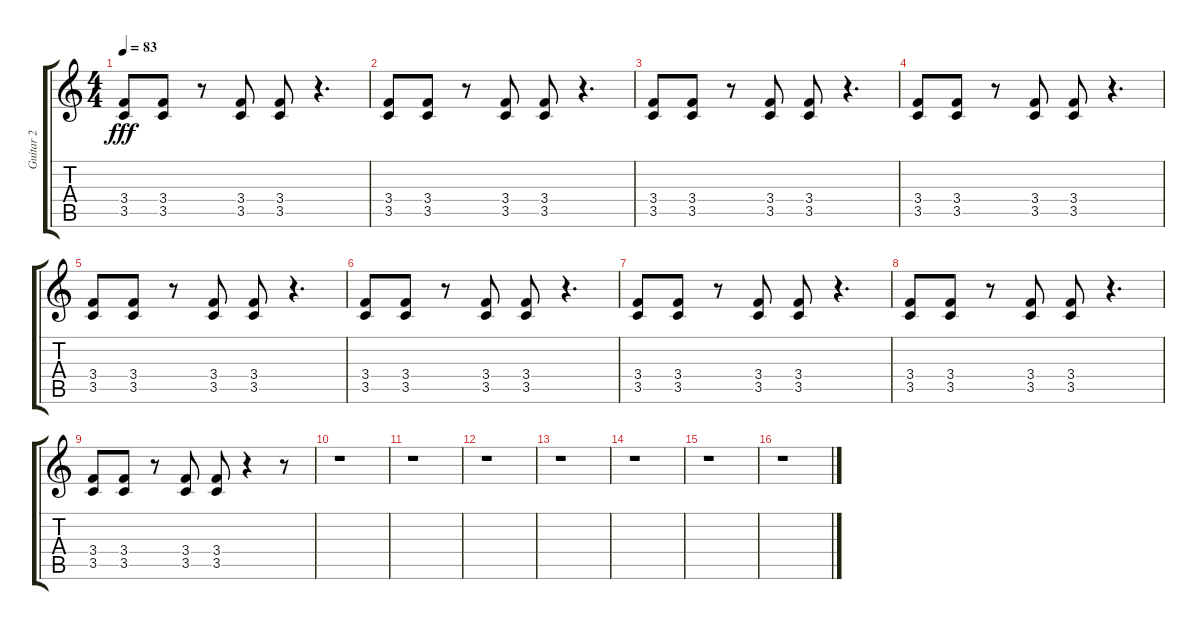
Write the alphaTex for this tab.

\track ("Guitar 2" "Guitar 2") {instrument overdrivenguitar}
\staff {score tabs}
\tuning (E4 B3 G3 D3 A2 E2) {hide}
\ts (4 4)
\tempo 83
\clef g2
\ks c
(3.4 3.5).8{dy fff} (3.4 3.5).8 r.8 (3.4 3.5).8 (3.4 3.5).8 r.4{d} |
(3.4 3.5).8 (3.4 3.5).8 r.8 (3.4 3.5).8 (3.4 3.5).8 r.4{d} |
(3.4 3.5).8 (3.4 3.5).8 r.8 (3.4 3.5).8 (3.4 3.5).8 r.4{d} |
(3.4 3.5).8 (3.4 3.5).8 r.8 (3.4 3.5).8 (3.4 3.5).8 r.4{d} |
(3.4 3.5).8 (3.4 3.5).8 r.8 (3.4 3.5).8 (3.4 3.5).8 r.4{d} |
(3.4 3.5).8 (3.4 3.5).8 r.8 (3.4 3.5).8 (3.4 3.5).8 r.4{d} |
(3.4 3.5).8 (3.4 3.5).8 r.8 (3.4 3.5).8 (3.4 3.5).8 r.4{d} |
(3.4 3.5).8 (3.4 3.5).8 r.8 (3.4 3.5).8 (3.4 3.5).8 r.4{d} |
(3.4 3.5).8 (3.4 3.5).8 r.8 (3.4 3.5).8 (3.4 3.5).8 r.4 r.8 |
r.1 |
r.1 |
r.1 |
r.1 |
r.1 |
r.1 |
r.1
